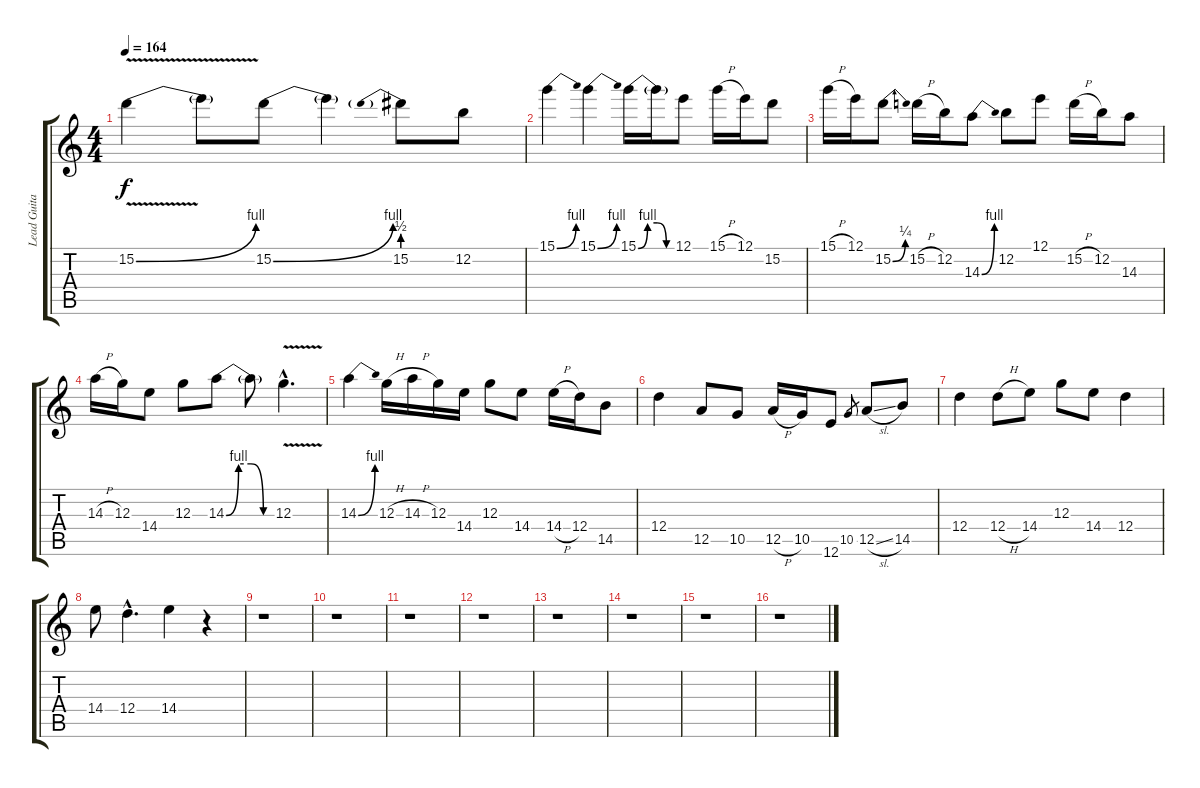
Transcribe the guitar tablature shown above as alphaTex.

\track ("Lead Guitar" "Lead Guita") {instrument distortionguitar}
\staff {score tabs}
\tuning (E4 B3 G3 D3 A2 E2) {hide}
\ts (4 4)
\tempo 164
\clef g2
\ks c
15.2{be (bend 0 0 60 4) v}.4{dy f} 15.2{t}.8 15.2{be (bend 0 0 60 4)}.8 15.2{t}.4 15.2{be (prebend 0 2 60 2)}.8 12.2.8 |
15.1{be (bend 0 0 60 4)}.4 15.1{be (bend 0 0 60 4)}.4 15.1{be (custom 0 0 15 4 30 4 45 0 60 0)}.16 15.1{t}.16 12.1.8 15.1{h}.16 12.1.16 15.2.8 |
15.1{h}.16 12.1.16 15.2{be (bend 0 0 60 1)}.8 15.2{h}.16 12.2.16 14.3{be (bend 0 0 60 4)}.8 12.2.8 12.1.8 15.2{h}.16 12.2.16 14.3.8 |
14.3{h}.16 12.3.16 14.4.8 12.3.8 14.3{be (custom 0 0 15 4 30 4 45 0 60 0)}.8 14.3{t}.8 12.3{v hac}.4{d} |
14.3{be (bend 0 0 60 4)}.4 12.3{h}.16 14.3{h}.16 12.3.16 14.4.16 12.3.8 14.4.8 14.4{h}.16 12.4.16 14.5.8 |
12.4.4 12.5.8 10.5.8 12.5{h}.16 10.5.16 12.6.8 10.5.8{gr} 12.5{sl}.8 14.5.8 |
12.4.4 12.4{h}.8 14.4.8 12.3.8 14.4.8 12.4.4 |
14.4.8 12.4{hac}.4{d} 14.4.4 r.4 |
r.1 |
r.1 |
r.1 |
r.1 |
r.1 |
r.1 |
r.1 |
r.1
